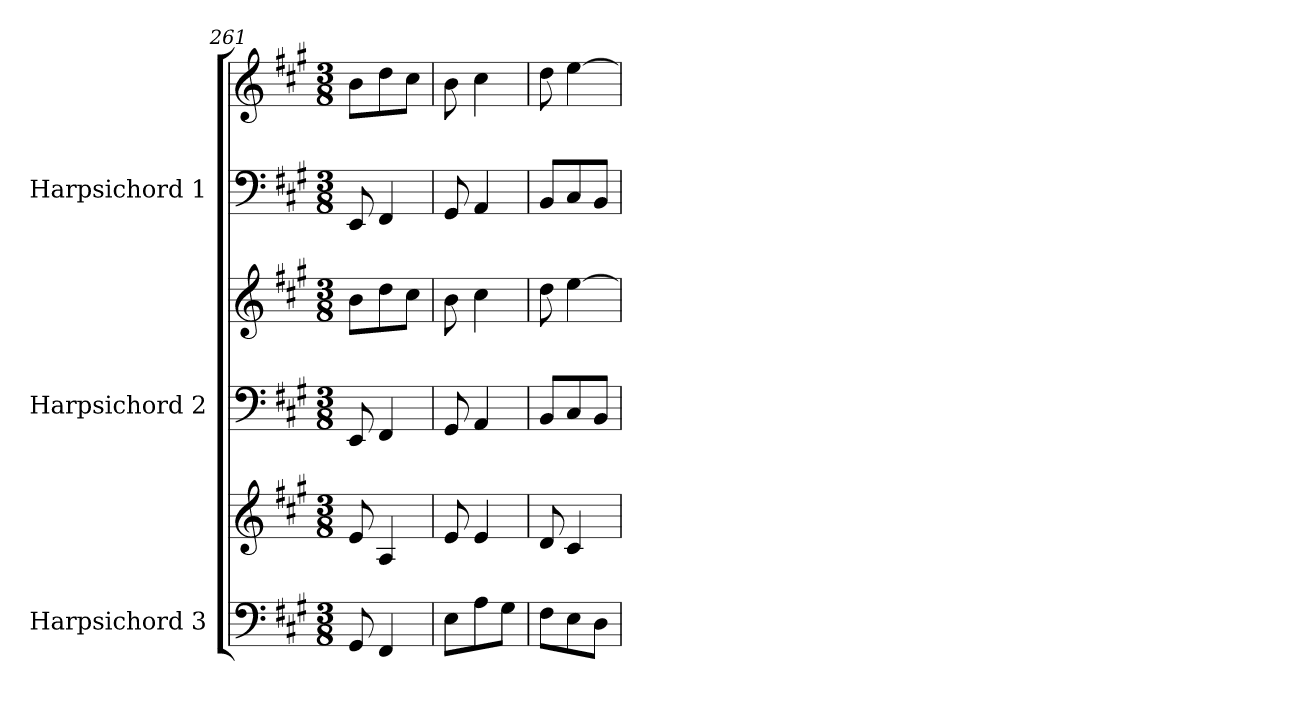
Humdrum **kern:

**kern	**kern	**kern	**kern	**kern	**kern
*part3	*part3	*part2	*part2	*part1	*part1
*staff6	*staff5	*staff4	*staff3	*staff2	*staff1
*I"Harpsichord 3	*	*I"Harpsichord 2	*	*I"Harpsichord 1	*
*I'Hp	*	*I'Hp	*	*I'Hp	*
*clefF4	*clefG2	*clefF4	*clefG2	*clefF4	*clefG2
*k[f#c#g#]	*k[f#c#g#]	*k[f#c#g#]	*k[f#c#g#]	*k[f#c#g#]	*k[f#c#g#]
*M3/8	*M3/8	*M3/8	*M3/8	*M3/8	*M3/8
=261	=261	=261	=261	=261	=261
8GG#/	8e/	8EE/	8b\L	8EE/	8b\L
4FF#/	4A/	4FF#/	8dd\	4FF#/	8dd\
.	.	.	8cc#\J	.	8cc#\J
=262	=262	=262	=262	=262	=262
8E\L	8e/	8GG#/	8b\	8GG#/	8b\
8A\	4e/	4AA/	4cc#\	4AA/	4cc#\
8G#\J	.	.	.	.	.
=263	=263	=263	=263	=263	=263
8F#\L	8d/	8BB/L	8dd\	8BB/L	8dd\
8E\	4c#/	8C#/	[4ee\	8C#/	[4ee\
8D\J	.	8BB/J	.	8BB/J	.
=	=	=	=	=	=
*-	*-	*-	*-	*-	*-
